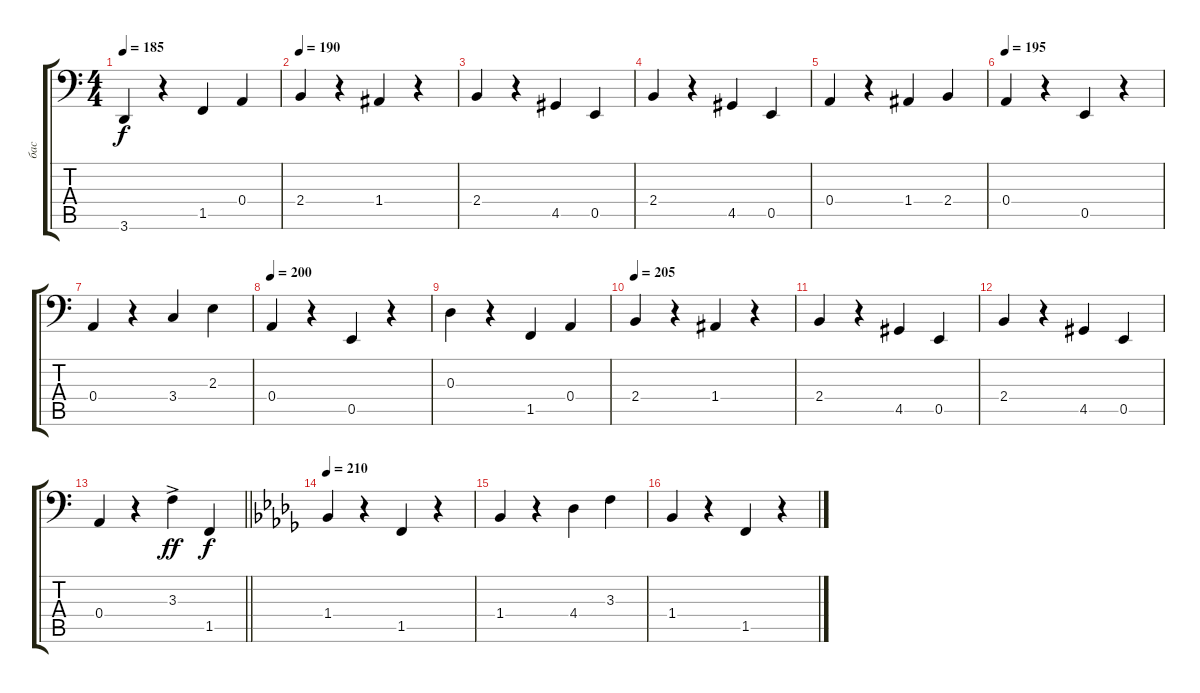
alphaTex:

\track ("бас" "бас") {instrument electricbasspick}
\staff {score tabs}
\tuning (C3 G2 D2 A1 E1 B0) {hide}
\ts (4 4)
\tempo 185
\clef f4
\ks aminor
3.6.4{dy f} r.4 1.5.4 0.4.4 |
\tempo 190
2.4.4 r.4 1.4.4 r.4 |
2.4.4 r.4 4.5.4 0.5.4 |
2.4.4 r.4 4.5.4 0.5.4 |
0.4.4 r.4 1.4.4 2.4.4 |
\tempo 195
0.4.4 r.4 0.5.4 r.4 |
0.4.4 r.4 3.4.4 2.3.4 |
\tempo 200
0.4.4 r.4 0.5.4 r.4 |
0.3.4 r.4 1.5.4 0.4.4 |
\tempo 205
2.4.4 r.4 1.4.4 r.4 |
2.4.4 r.4 4.5.4 0.5.4 |
2.4.4 r.4 4.5.4 0.5.4 |
\barLineRight lightlight
0.4.4 r.4 3.3{ac}.4{dy ff} 1.5.4{dy f} |
\tempo 210
\ks bbminor
1.4.4 r.4 1.5.4 r.4 |
1.4.4 r.4 4.4.4 3.3.4 |
1.4.4 r.4 1.5.4 r.4
